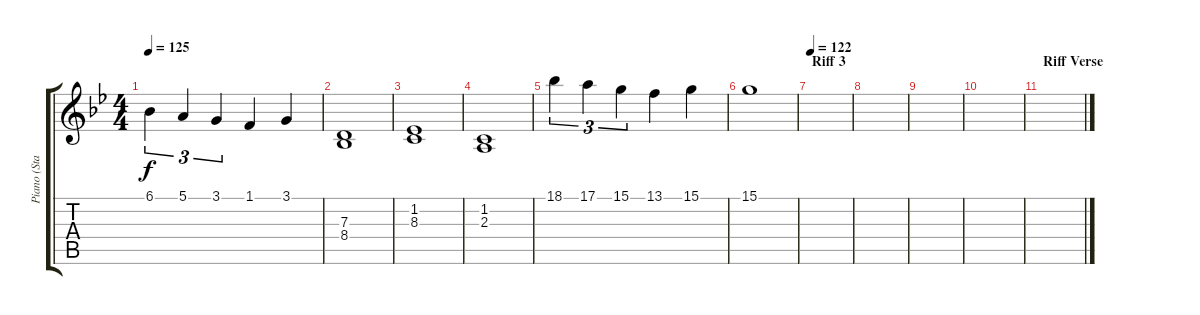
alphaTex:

\track ("Piano (Staff 1)" "Piano (Sta") {instrument acousticgrandpiano}
\staff {score tabs}
\tuning (E4 B3 G3 D3 A2 E2) {hide}
\ts (4 4)
\tempo 125
\clef g2
\ks gminor
6.1.4{tu (3 2) dy f} 5.1.4{tu (3 2)} 3.1.4{tu (3 2)} 1.1.4 3.1.4 |
(7.3 8.4).1 |
(1.2 8.3).1 |
(1.2 2.3).1 |
18.1.4{tu (3 2)} 17.1.4{tu (3 2)} 15.1.4{tu (3 2)} 13.1.4 15.1.4 |
15.1.1 |
\section ("" "Riff 3")
\tempo 122
|
|
|
|
\section ("" "Riff Verse")
